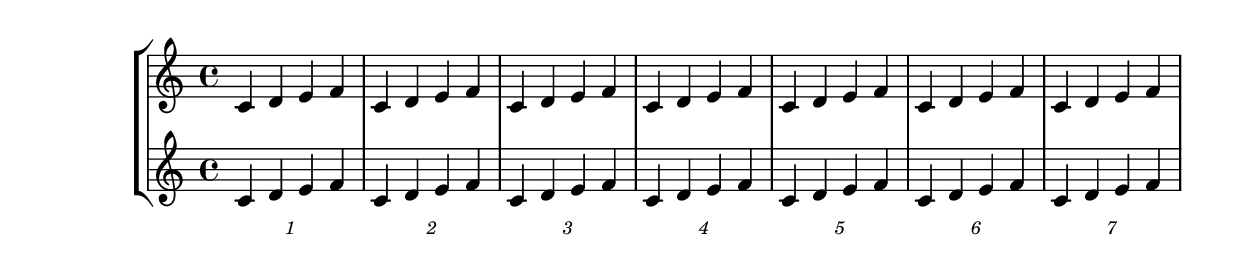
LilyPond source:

\version "2.17.7"

\header {
  lsrtags = "contexts-and-engravers, repeats, staff-notation"

  texidoc = "
Scores of large ensemble works often have bar numbers placed beneath the
system, centered horizontally on the measure's extent.  This snippet shows
how the @code{Measure_counter_engraver} may be used to simulate this
notational practice.  Here, the engraver has been added to a @code{Dynamics}
context.

"

  doctitle = "Centered measure numbers"
}

\layout {
  \context {
    \Dynamics
    \consists #Measure_counter_engraver
    \override MeasureCounter.direction = #DOWN
    \override MeasureCounter.font-encoding = #'latin1
    \override MeasureCounter.font-shape = #'italic
    % to control the distance of the Dynamics context from the staff:
    \override VerticalAxisGroup.nonstaff-relatedstaff-spacing.padding = #2
  }
  \context {
    \Score
    \remove "Bar_number_engraver"
  }
}

pattern = \repeat unfold 7 { c'4 d' e' f' }

\new StaffGroup <<
  \new Staff {
    \pattern
  }
  \new Staff {
    \pattern
  }
  \new Dynamics {
    \startMeasureCount
    s1*7
    \stopMeasureCount
  }
>>
